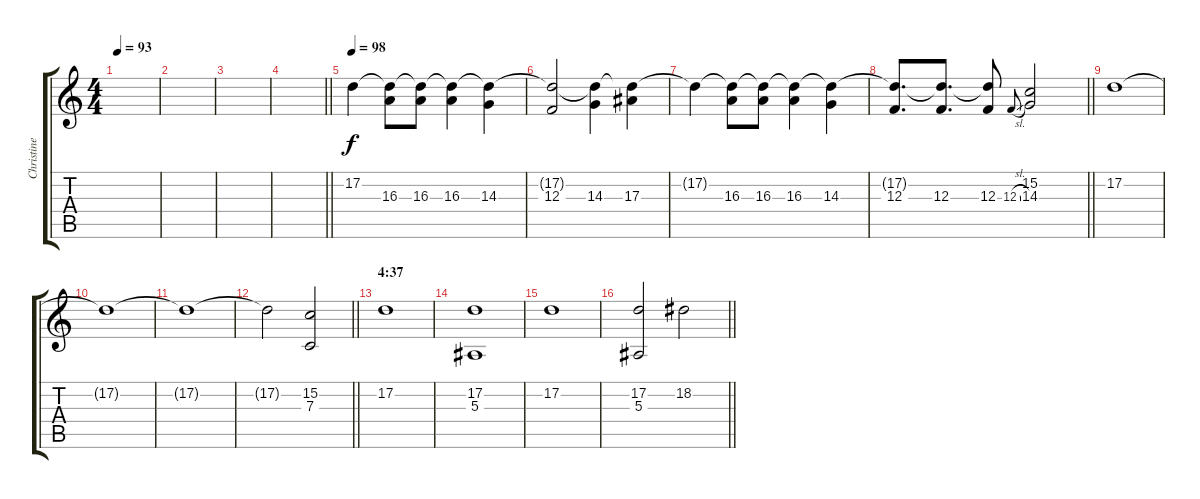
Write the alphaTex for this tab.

\track ("Christine S." "Christine ") {instrument synthstrings1}
\staff {score tabs}
\tuning (D4 A3 F3 C3 G2 D2) {hide}
\ts (4 4)
\tempo 93
\clef g2
\ks c
|
|
|
\barLineRight lightlight
|
\tempo 98
17.2.4{volume 10 instrument synthstrings1} (17.2{t} 16.3).8 (17.2{t} 16.3).8 (17.2{t} 16.3).4 (17.2{t} 14.3).4 |
(17.2{t} 12.3).2 (17.2{t} 14.3).4 (17.2{t} 17.3).4 |
17.2{t}.4 (17.2{t} 16.3).8 (17.2{t} 16.3).8 (17.2{t} 16.3).4 (17.2{t} 14.3).4 |
\barLineRight lightlight
(17.2{t} 12.3).8{d} (17.2{t} 12.3).8{d} (17.2{t} 12.3).8 12.3{sl}.8{gr onbeat} (15.2 14.3).2 |
17.2.1 |
17.2{t}.1 |
17.2{t}.1 |
\barLineRight lightlight
17.2{t}.2 (15.2 7.3).2 |
\section ("" "4:37")
17.2.1 |
(17.2 5.3).1 |
17.2.1 |
\barLineRight lightlight
(17.2 5.3).2 18.2.2
